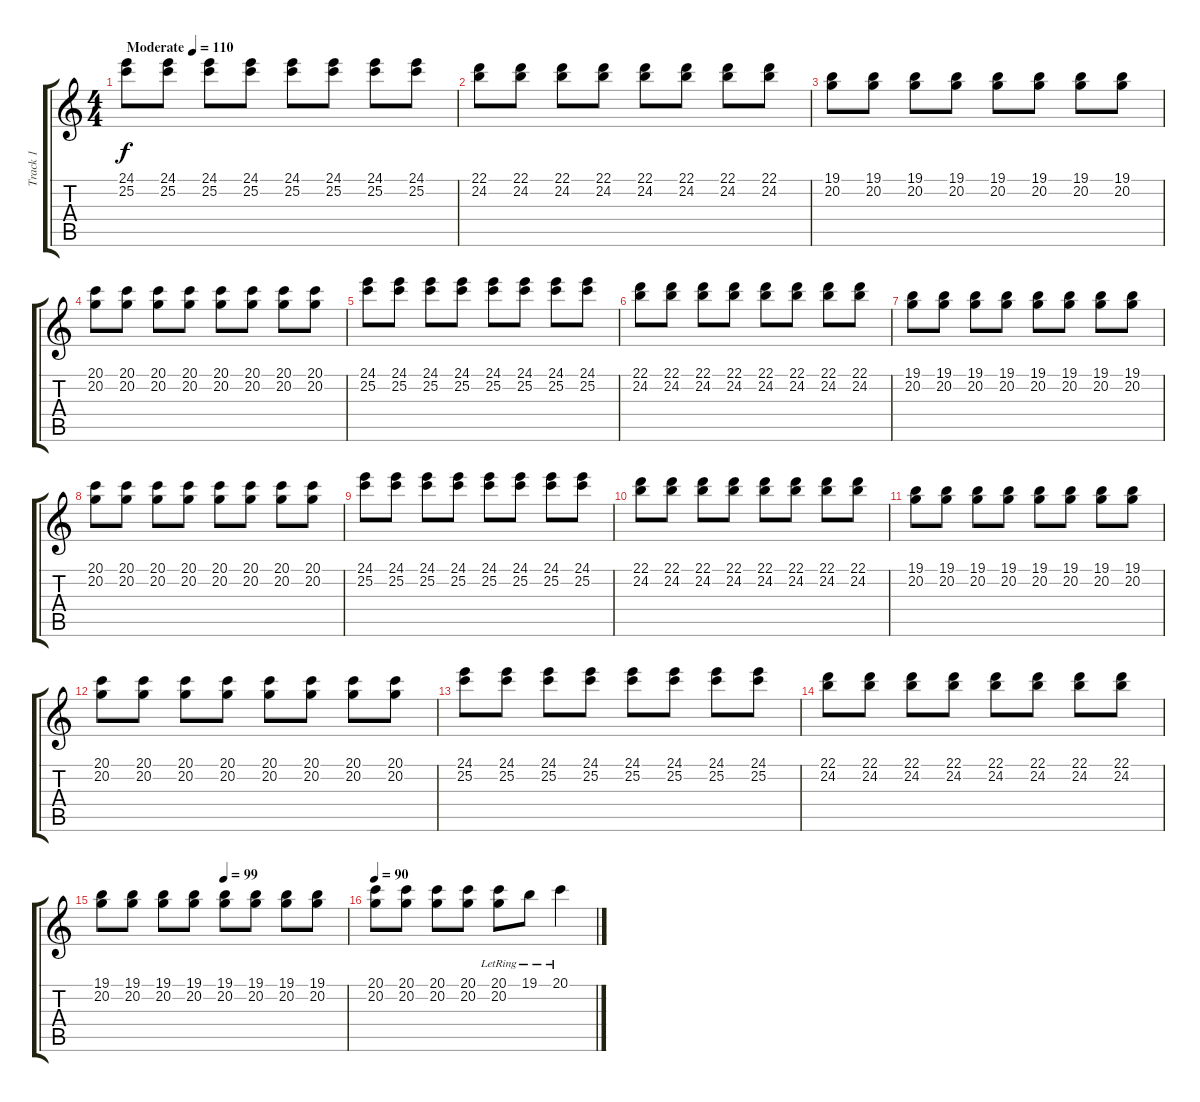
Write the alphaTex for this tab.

\track ("Track 1" "Track 1") {instrument acousticgrandpiano}
\staff {score tabs}
\tuning (E4 B3 G3 D3 A2 E2) {hide}
\ts (4 4)
\tempo (110 "Moderate")
\clef g2
\ks c
(24.1 25.2).8{dy f instrument acousticgrandpiano} (24.1 25.2).8 (24.1 25.2).8 (24.1 25.2).8 (24.1 25.2).8 (24.1 25.2).8 (24.1 25.2).8 (24.1 25.2).8 |
(22.1 24.2).8 (22.1 24.2).8 (22.1 24.2).8 (22.1 24.2).8 (22.1 24.2).8 (22.1 24.2).8 (22.1 24.2).8 (22.1 24.2).8 |
(19.1 20.2).8 (19.1 20.2).8 (19.1 20.2).8 (19.1 20.2).8 (19.1 20.2).8 (19.1 20.2).8 (19.1 20.2).8 (19.1 20.2).8 |
(20.1 20.2).8 (20.1 20.2).8 (20.1 20.2).8 (20.1 20.2).8 (20.1 20.2).8 (20.1 20.2).8 (20.1 20.2).8 (20.1 20.2).8 |
(24.1 25.2).8 (24.1 25.2).8 (24.1 25.2).8 (24.1 25.2).8 (24.1 25.2).8 (24.1 25.2).8 (24.1 25.2).8 (24.1 25.2).8 |
(22.1 24.2).8 (22.1 24.2).8 (22.1 24.2).8 (22.1 24.2).8 (22.1 24.2).8 (22.1 24.2).8 (22.1 24.2).8 (22.1 24.2).8 |
(19.1 20.2).8 (19.1 20.2).8 (19.1 20.2).8 (19.1 20.2).8 (19.1 20.2).8 (19.1 20.2).8 (19.1 20.2).8 (19.1 20.2).8 |
(20.1 20.2).8 (20.1 20.2).8 (20.1 20.2).8 (20.1 20.2).8 (20.1 20.2).8 (20.1 20.2).8 (20.1 20.2).8 (20.1 20.2).8 |
(24.1 25.2).8 (24.1 25.2).8 (24.1 25.2).8 (24.1 25.2).8 (24.1 25.2).8 (24.1 25.2).8 (24.1 25.2).8 (24.1 25.2).8 |
(22.1 24.2).8 (22.1 24.2).8 (22.1 24.2).8 (22.1 24.2).8 (22.1 24.2).8 (22.1 24.2).8 (22.1 24.2).8 (22.1 24.2).8 |
(19.1 20.2).8 (19.1 20.2).8 (19.1 20.2).8 (19.1 20.2).8 (19.1 20.2).8 (19.1 20.2).8 (19.1 20.2).8 (19.1 20.2).8 |
(20.1 20.2).8 (20.1 20.2).8 (20.1 20.2).8 (20.1 20.2).8 (20.1 20.2).8 (20.1 20.2).8 (20.1 20.2).8 (20.1 20.2).8 |
(24.1 25.2).8 (24.1 25.2).8 (24.1 25.2).8 (24.1 25.2).8 (24.1 25.2).8 (24.1 25.2).8 (24.1 25.2).8 (24.1 25.2).8 |
(22.1 24.2).8 (22.1 24.2).8 (22.1 24.2).8 (22.1 24.2).8 (22.1 24.2).8 (22.1 24.2).8 (22.1 24.2).8 (22.1 24.2).8 |
\tempo (99 0.5)
(19.1 20.2).8 (19.1 20.2).8 (19.1 20.2).8 (19.1 20.2).8 (19.1 20.2).8 (19.1 20.2).8 (19.1 20.2).8 (19.1 20.2).8 |
\tempo 90
(20.1 20.2).8 (20.1 20.2).8 (20.1 20.2).8 (20.1 20.2).8 (20.1{lr} 20.2{lr}).8 19.1{lr}.8 20.1{lr}.4
